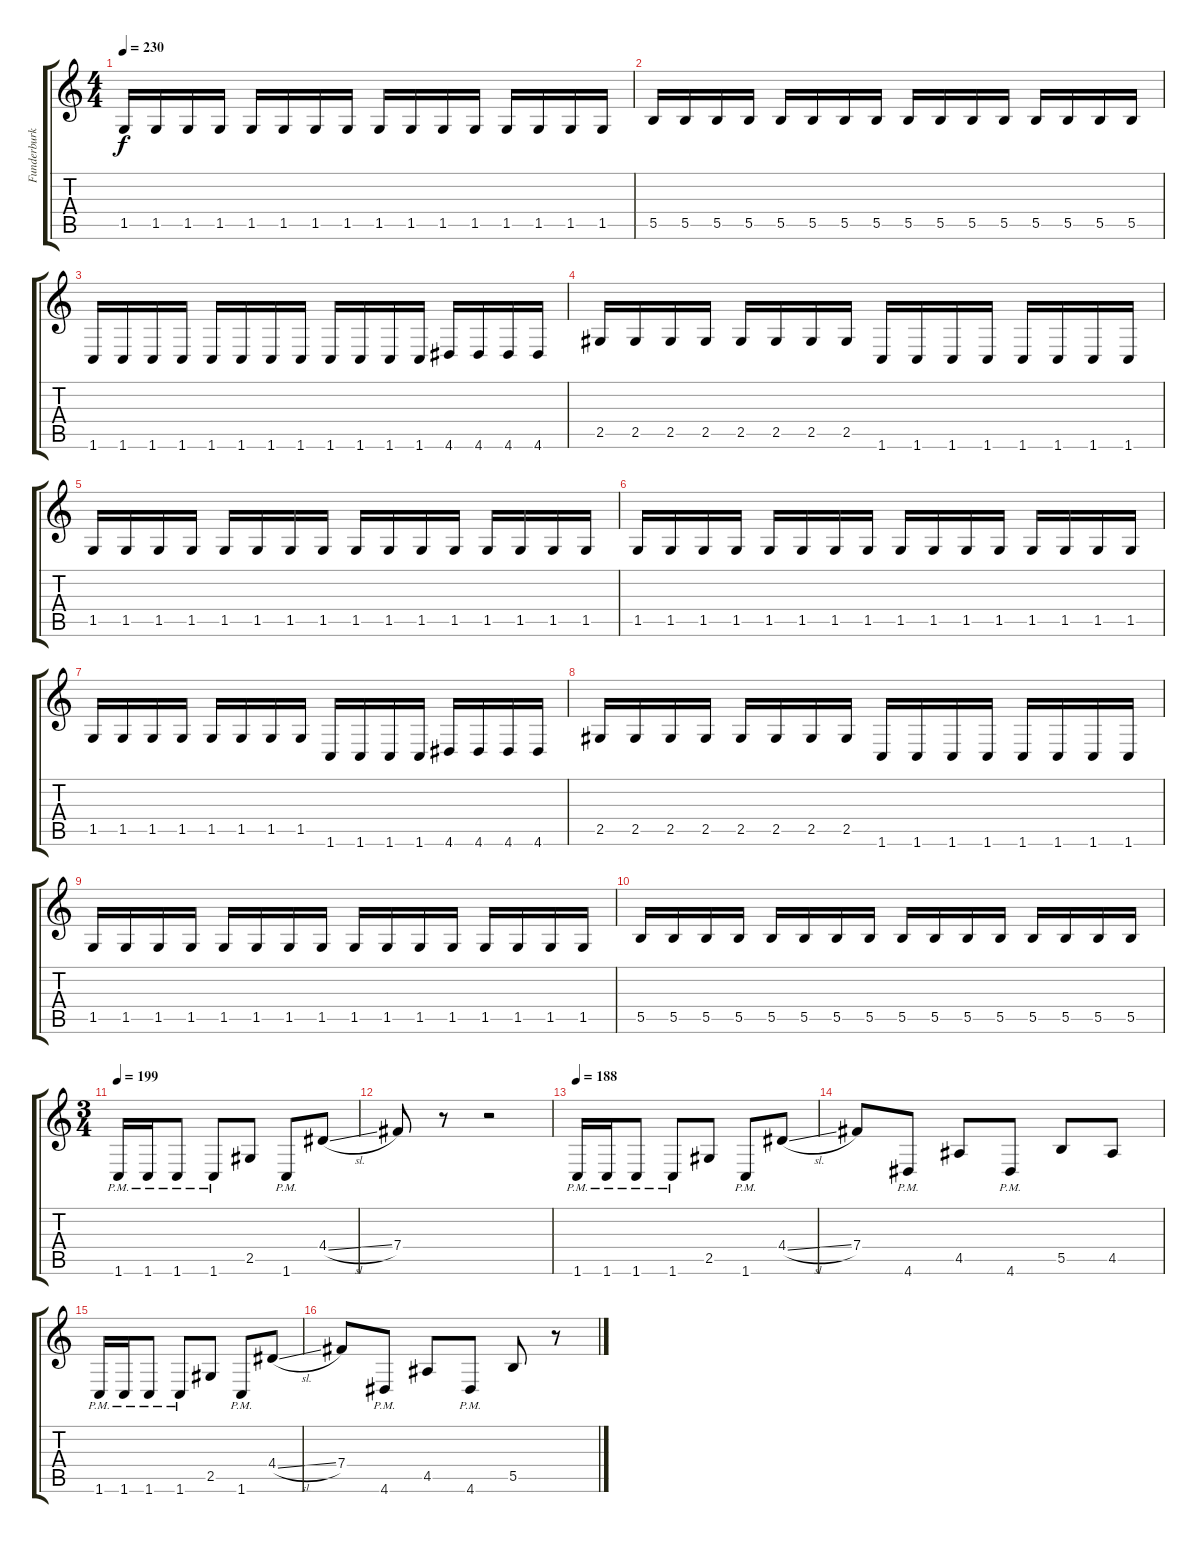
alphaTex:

\track ("Funderburk Rhythm" "Funderburk") {instrument overdrivenguitar}
\staff {score tabs}
\tuning (Db4 Ab3 E3 B2 Gb2 B1) {hide}
\ts (4 4)
\tempo 230
\clef g2
\ks c
1.5.16{dy f} 1.5.16 1.5.16 1.5.16 1.5.16 1.5.16 1.5.16 1.5.16 1.5.16 1.5.16 1.5.16 1.5.16 1.5.16 1.5.16 1.5.16 1.5.16 |
5.5.16 5.5.16 5.5.16 5.5.16 5.5.16 5.5.16 5.5.16 5.5.16 5.5.16 5.5.16 5.5.16 5.5.16 5.5.16 5.5.16 5.5.16 5.5.16 |
1.6.16 1.6.16 1.6.16 1.6.16 1.6.16 1.6.16 1.6.16 1.6.16 1.6.16 1.6.16 1.6.16 1.6.16 4.6.16 4.6.16 4.6.16 4.6.16 |
2.5.16 2.5.16 2.5.16 2.5.16 2.5.16 2.5.16 2.5.16 2.5.16 1.6.16 1.6.16 1.6.16 1.6.16 1.6.16 1.6.16 1.6.16 1.6.16 |
1.5.16 1.5.16 1.5.16 1.5.16 1.5.16 1.5.16 1.5.16 1.5.16 1.5.16 1.5.16 1.5.16 1.5.16 1.5.16 1.5.16 1.5.16 1.5.16 |
1.5.16 1.5.16 1.5.16 1.5.16 1.5.16 1.5.16 1.5.16 1.5.16 1.5.16 1.5.16 1.5.16 1.5.16 1.5.16 1.5.16 1.5.16 1.5.16 |
1.5.16 1.5.16 1.5.16 1.5.16 1.5.16 1.5.16 1.5.16 1.5.16 1.6.16 1.6.16 1.6.16 1.6.16 4.6.16 4.6.16 4.6.16 4.6.16 |
2.5.16 2.5.16 2.5.16 2.5.16 2.5.16 2.5.16 2.5.16 2.5.16 1.6.16 1.6.16 1.6.16 1.6.16 1.6.16 1.6.16 1.6.16 1.6.16 |
1.5.16 1.5.16 1.5.16 1.5.16 1.5.16 1.5.16 1.5.16 1.5.16 1.5.16 1.5.16 1.5.16 1.5.16 1.5.16 1.5.16 1.5.16 1.5.16 |
5.5.16 5.5.16 5.5.16 5.5.16 5.5.16 5.5.16 5.5.16 5.5.16 5.5.16 5.5.16 5.5.16 5.5.16 5.5.16 5.5.16 5.5.16 5.5.16 |
\ts (3 4)
\tempo 199
1.6{pm}.16 1.6{pm}.16 1.6{pm}.8 1.6{pm}.8 2.5.8 1.6{pm}.8 4.4{sl}.8 |
7.4.8 r.8 r.2 |
\tempo 188
1.6{pm}.16 1.6{pm}.16 1.6{pm}.8 1.6{pm}.8 2.5.8 1.6{pm}.8 4.4{sl}.8 |
7.4.8 4.6{pm}.8 4.5.8 4.6{pm}.8 5.5.8 4.5.8 |
1.6{pm}.16 1.6{pm}.16 1.6{pm}.8 1.6{pm}.8 2.5.8 1.6{pm}.8 4.4{sl}.8 |
7.4.8 4.6{pm}.8 4.5.8 4.6{pm}.8 5.5.8 r.8
